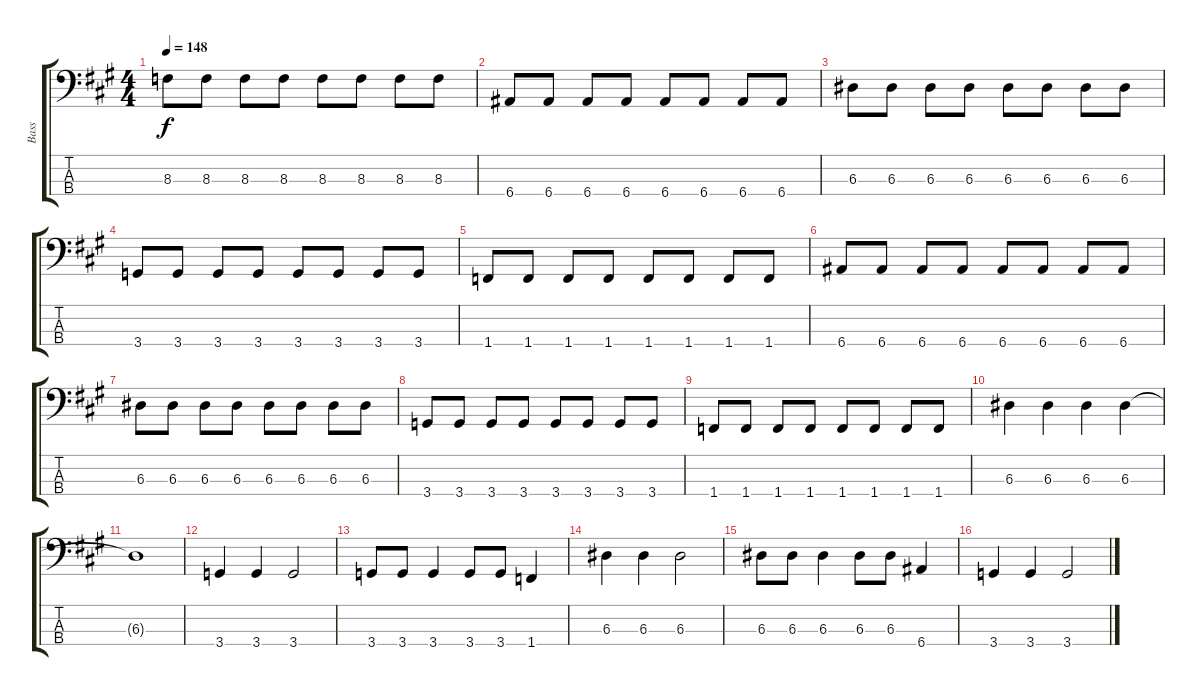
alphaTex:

\track ("Bass" "Bass") {instrument electricbassfinger}
\staff {score tabs}
\tuning (G2 D2 A1 E1) {hide}
\ts (4 4)
\tempo 148
\clef f4
\ks a
8.3.8{dy f} 8.3.8 8.3.8 8.3.8 8.3.8 8.3.8 8.3.8 8.3.8 |
6.4.8 6.4.8 6.4.8 6.4.8 6.4.8 6.4.8 6.4.8 6.4.8 |
6.3.8 6.3.8 6.3.8 6.3.8 6.3.8 6.3.8 6.3.8 6.3.8 |
3.4.8 3.4.8 3.4.8 3.4.8 3.4.8 3.4.8 3.4.8 3.4.8 |
1.4.8 1.4.8 1.4.8 1.4.8 1.4.8 1.4.8 1.4.8 1.4.8 |
6.4.8 6.4.8 6.4.8 6.4.8 6.4.8 6.4.8 6.4.8 6.4.8 |
6.3.8 6.3.8 6.3.8 6.3.8 6.3.8 6.3.8 6.3.8 6.3.8 |
3.4.8 3.4.8 3.4.8 3.4.8 3.4.8 3.4.8 3.4.8 3.4.8 |
1.4.8 1.4.8 1.4.8 1.4.8 1.4.8 1.4.8 1.4.8 1.4.8 |
6.3.4 6.3.4 6.3.4 6.3.4 |
6.3{t}.1 |
3.4.4 3.4.4 3.4.2 |
3.4.8 3.4.8 3.4.4 3.4.8 3.4.8 1.4.4 |
6.3.4 6.3.4 6.3.2 |
6.3.8 6.3.8 6.3.4 6.3.8 6.3.8 6.4.4 |
3.4.4 3.4.4 3.4.2
